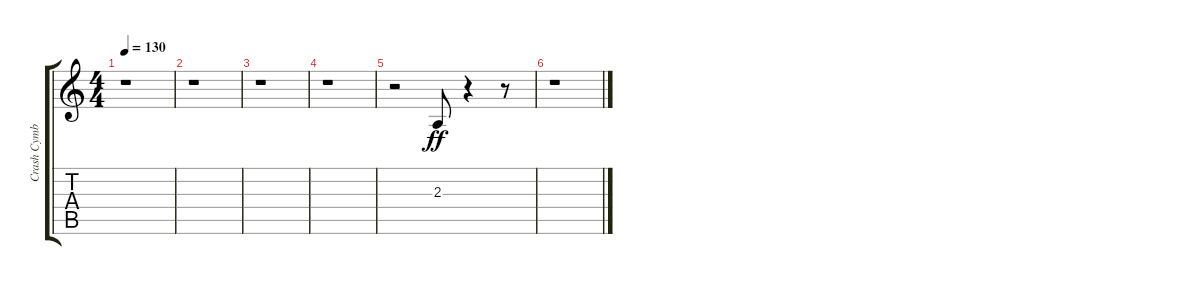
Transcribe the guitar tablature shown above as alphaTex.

\track ("Crash Cymbal" "Crash Cymb") {instrument acousticgrandpiano}
\staff {score tabs}
\tuning (E4 B3 G3 D3 A2 E2) {hide}
\ts (4 4)
\tempo 130
\clef g2
\ks c
r.1{dy ff} |
r.1 |
r.1 |
r.1 |
r.2 2.3.8 r.4 r.8 |
r.1
